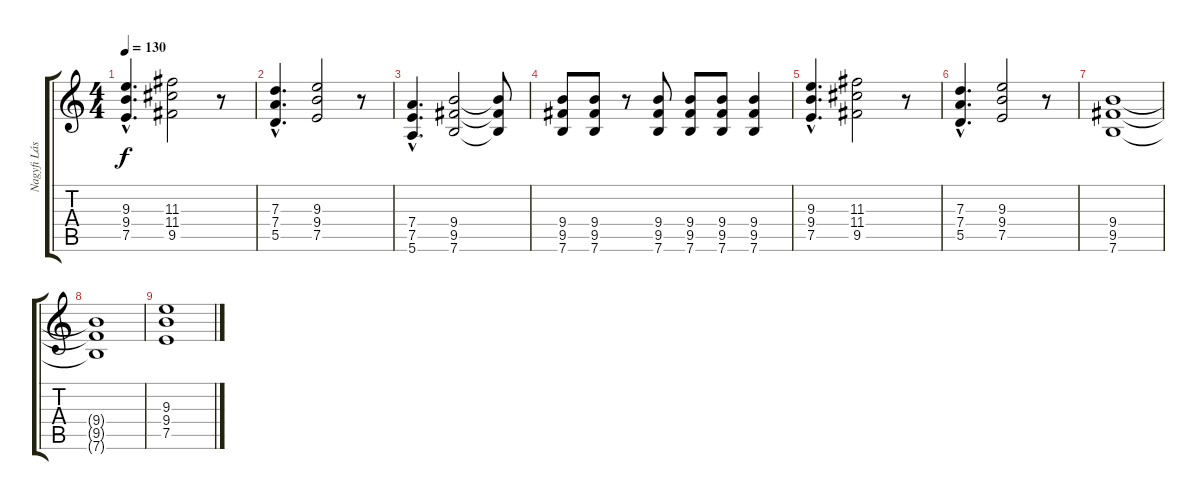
\track ("Nagyfi László" "Nagyfi Lás") {instrument overdrivenguitar}
\staff {score tabs}
\tuning (E4 B3 G3 D3 A2 E2) {hide}
\ts (4 4)
\tempo 130
\clef g2
\ks c
(9.3{hac} 9.4{hac} 7.5{hac}).4{d dy f} (11.3 11.4 9.5).2 r.8 |
(7.3{hac} 7.4{hac} 5.5{hac}).4{d} (9.3 9.4 7.5).2 r.8 |
(7.4{hac} 7.5{hac} 5.6{hac}).4{d} (9.4 9.5 7.6).2 (9.4{t} 9.5{t} 7.6{t}).8 |
(9.4 9.5 7.6).8 (9.4 9.5 7.6).8 r.8 (9.4 9.5 7.6).8 (9.4 9.5 7.6).8 (9.4 9.5 7.6).8 (9.4 9.5 7.6).4 |
(9.3{hac} 9.4{hac} 7.5{hac}).4{d} (11.3 11.4 9.5).2 r.8 |
(7.3{hac} 7.4{hac} 5.5{hac}).4{d} (9.3 9.4 7.5).2 r.8 |
(9.4 9.5 7.6).1 |
(9.4{t} 9.5{t} 7.6{t}).1 |
(9.3 9.4 7.5).1
